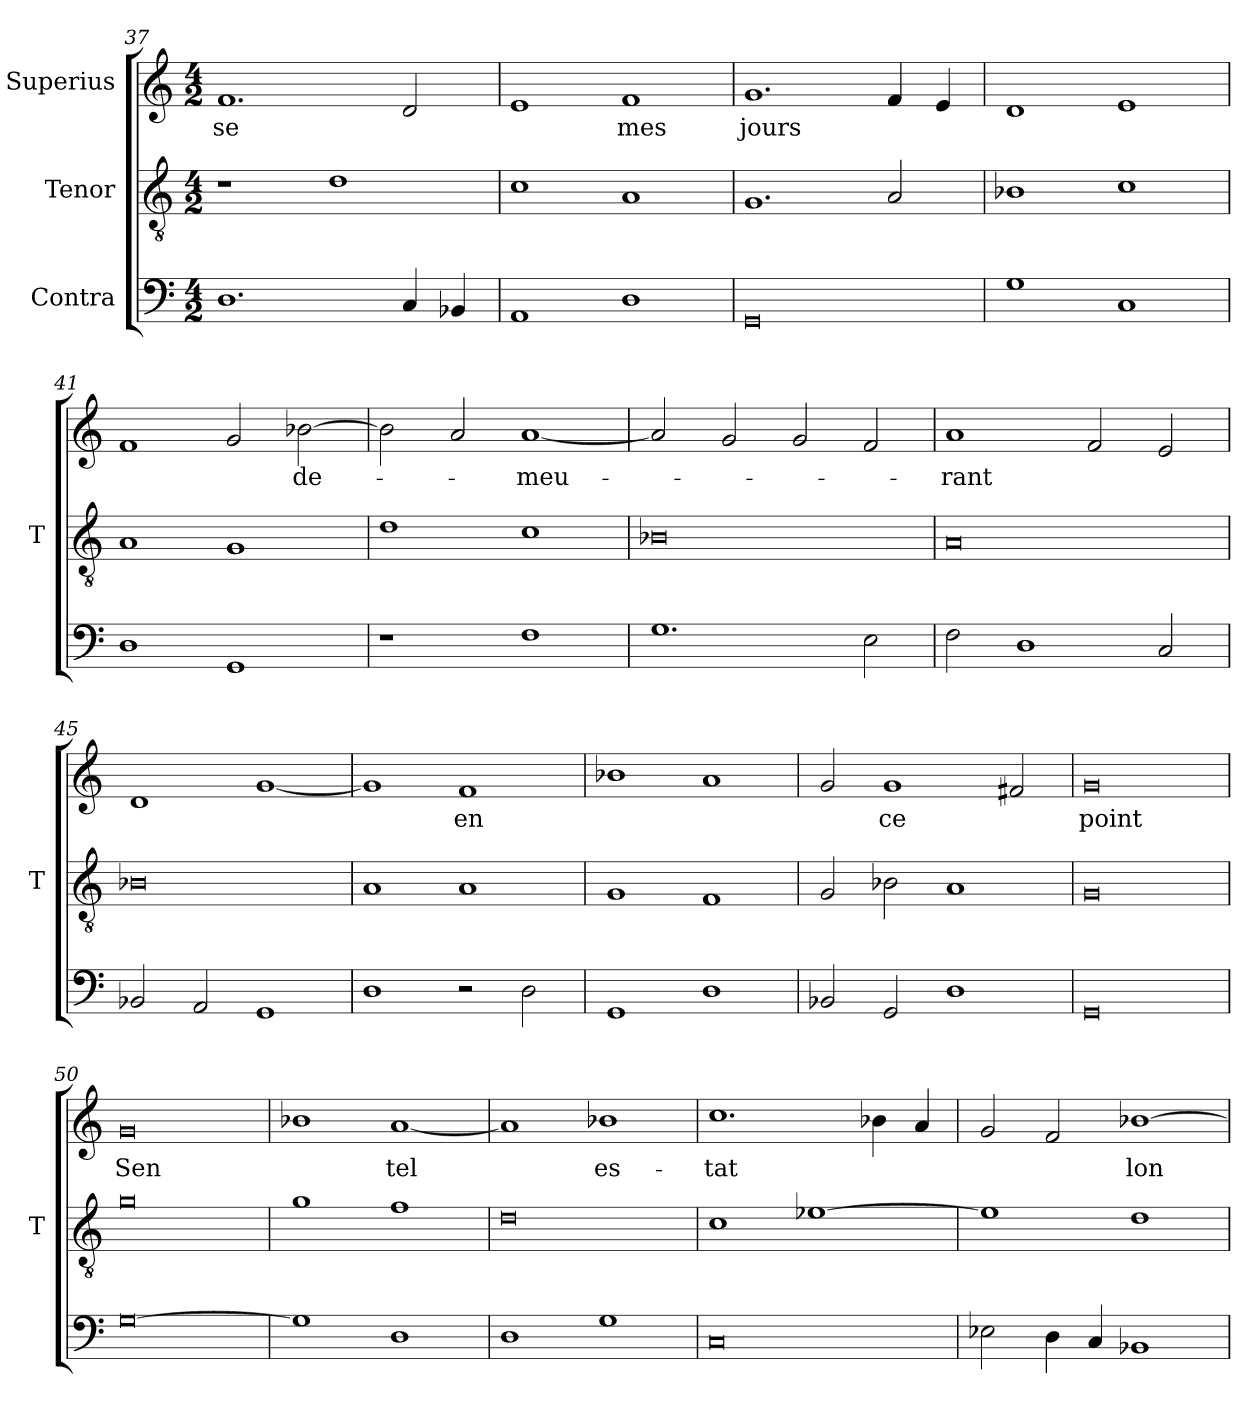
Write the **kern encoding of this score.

**kern	**kern	**kern	**text
*part3	*part2	*part1	*part1
*staff3	*staff2	*staff1	*staff1
*I"Contra	*I"Tenor	*I"Superius	*
*	*I'T	*	*
*clefF4	*clefGv2	*clefG2	*
*M4/2	*M4/2	*M4/2	*
=37	=37	=37	=37
1.D	1r	1.f	-se
.	1d	.	.
4C	.	2d	.
4BB-X	.	.	.
=38	=38	=38	=38
1AA	1c	1e	.
1D	1A	1f	-mes
=39	=39	=39	=39
0GG	1.G	1.g	-jours
.	2A	4f	.
.	.	4e	.
=40	=40	=40	=40
1G	1B-X	1d	.
1C	1c	1e	.
=41	=41	=41	=41
1D	1A	1f	.
1GG	1G	2g	.
.	.	[2b-X	de-
=42	=42	=42	=42
1r	1d	2b-]	.
.	.	2a	.
1F	1c	[1a	-meu-
=43	=43	=43	=43
1.G	0B-X	2a]	.
.	.	2g	.
.	.	2g	.
2E	.	2f	.
=44	=44	=44	=44
2F	0A	1a	-rant
1D	.	.	.
.	.	2f	.
2C	.	2e	.
=45	=45	=45	=45
2BB-X	0B-X	1d	.
2AA	.	.	.
1GG	.	[1g	.
=46	=46	=46	=46
1D	1A	1g]	.
2r	1A	1f	-en
2D	.	.	.
=47	=47	=47	=47
1GG	1G	1b-X	.
1D	1F	1a	.
=48	=48	=48	=48
2BB-X	2G	2g	.
2GG	2B-X	1g	-ce
1D	1A	.	.
.	.	2f#X	.
=49	=49	=49	=49
0GG	0G	0g	-point
=50	=50	=50	=50
[0G	0g	0g	-Sen
=51	=51	=51	=51
1G]	1g	1b-X	.
1D	1f	[1a	-tel
=52	=52	=52	=52
1D	0d	1a]	.
1G	.	1b-X	es-
=53	=53	=53	=53
0C	1c	1.cc	-tat
.	[1e-X	.	.
.	.	4b-X	.
.	.	4a	.
=54	=54	=54	=54
2E-X	1e-]	2g	.
4D	.	2f	.
4C	.	.	.
1BB-X	1d	[1b-X	lon-
=	=	=	=
*-	*-	*-	*-
